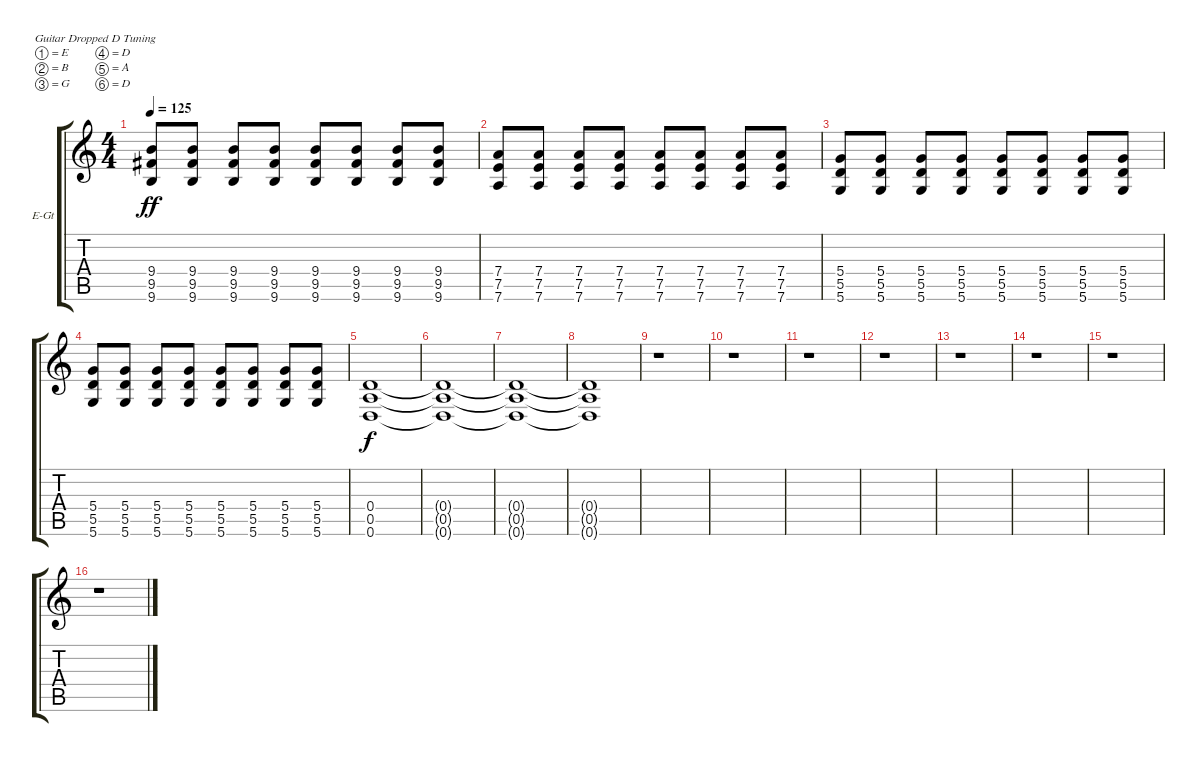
\bracketExtendMode groupsimilarinstruments
\firstSystemTrackNameOrientation horizontal
\otherSystemsTrackNameOrientation horizontal
\track ("Alex Gaskarth" "E-Gt") {instrument distortionguitar}
\staff {score tabs}
\tuning (E4 B3 G3 D3 A2 D2)
\ts (4 4)
\tempo 125
\clef g2
\ks c
(9.4 9.5 9.6).8{dy ff} (9.4 9.5 9.6).8 (9.4 9.5 9.6).8 (9.4 9.5 9.6).8 (9.4 9.5 9.6).8 (9.4 9.5 9.6).8 (9.4 9.5 9.6).8 (9.4 9.5 9.6).8 |
(7.4 7.5 7.6).8 (7.4 7.5 7.6).8 (7.4 7.5 7.6).8 (7.4 7.5 7.6).8 (7.4 7.5 7.6).8 (7.4 7.5 7.6).8 (7.4 7.5 7.6).8 (7.4 7.5 7.6).8 |
(5.4 5.5 5.6).8 (5.4 5.5 5.6).8 (5.4 5.5 5.6).8 (5.4 5.5 5.6).8 (5.4 5.5 5.6).8 (5.4 5.5 5.6).8 (5.4 5.5 5.6).8 (5.4 5.5 5.6).8 |
(5.4 5.5 5.6).8 (5.4 5.5 5.6).8 (5.4 5.5 5.6).8 (5.4 5.5 5.6).8 (5.4 5.5 5.6).8 (5.4 5.5 5.6).8 (5.4 5.5 5.6).8 (5.4 5.5 5.6).8 |
(0.4 0.5 0.6).1{dy f} |
(0.4{t} 0.5{t} 0.6{t}).1 |
(0.4{t} 0.5{t} 0.6{t}).1 |
(0.4{t} 0.5{t} 0.6{t}).1 |
r.1 |
r.1 |
r.1 |
r.1 |
r.1 |
r.1 |
r.1 |
r.1
